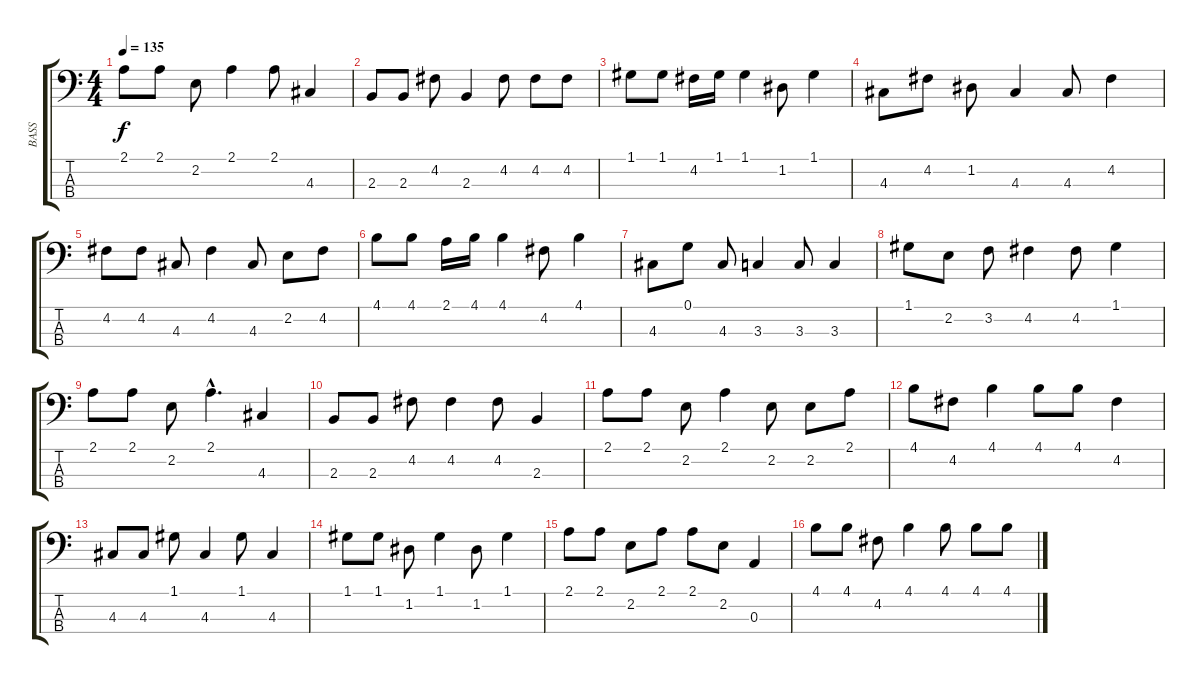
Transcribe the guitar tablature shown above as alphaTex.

\track ("BASS" "BASS") {instrument electricbassfinger}
\staff {score tabs}
\tuning (G2 D2 A1 E1) {hide}
\ts (4 4)
\tempo 135
\clef f4
\ks c
2.1.8{dy f} 2.1.8 2.2.8 2.1.4 2.1.8 4.3.4 |
2.3.8 2.3.8 4.2.8 2.3.4 4.2.8 4.2.8 4.2.8 |
1.1.8 1.1.8 4.2.16 1.1.16 1.1.4 1.2.8 1.1.4 |
4.3.8 4.2.8 1.2.8 4.3.4 4.3.8 4.2.4 |
4.2.8 4.2.8 4.3.8 4.2.4 4.3.8 2.2.8 4.2.8 |
4.1.8 4.1.8 2.1.16 4.1.16 4.1.4 4.2.8 4.1.4 |
4.3.8 0.1.8 4.3.8 3.3.4 3.3.8 3.3.4 |
1.1.8 2.2.8 3.2.8 4.2.4 4.2.8 1.1.4 |
2.1.8 2.1.8 2.2.8 2.1{hac}.4{d} 4.3.4 |
2.3.8 2.3.8 4.2.8 4.2.4 4.2.8 2.3.4 |
2.1.8 2.1.8 2.2.8 2.1.4 2.2.8 2.2.8 2.1.8 |
4.1.8 4.2.8 4.1.4 4.1.8 4.1.8 4.2.4 |
4.3.8 4.3.8 1.1.8 4.3.4 1.1.8 4.3.4 |
1.1.8 1.1.8 1.2.8 1.1.4 1.2.8 1.1.4 |
2.1.8 2.1.8 2.2.8 2.1.8 2.1.8 2.2.8 0.3.4 |
4.1.8 4.1.8 4.2.8 4.1.4 4.1.8 4.1.8 4.1.8
